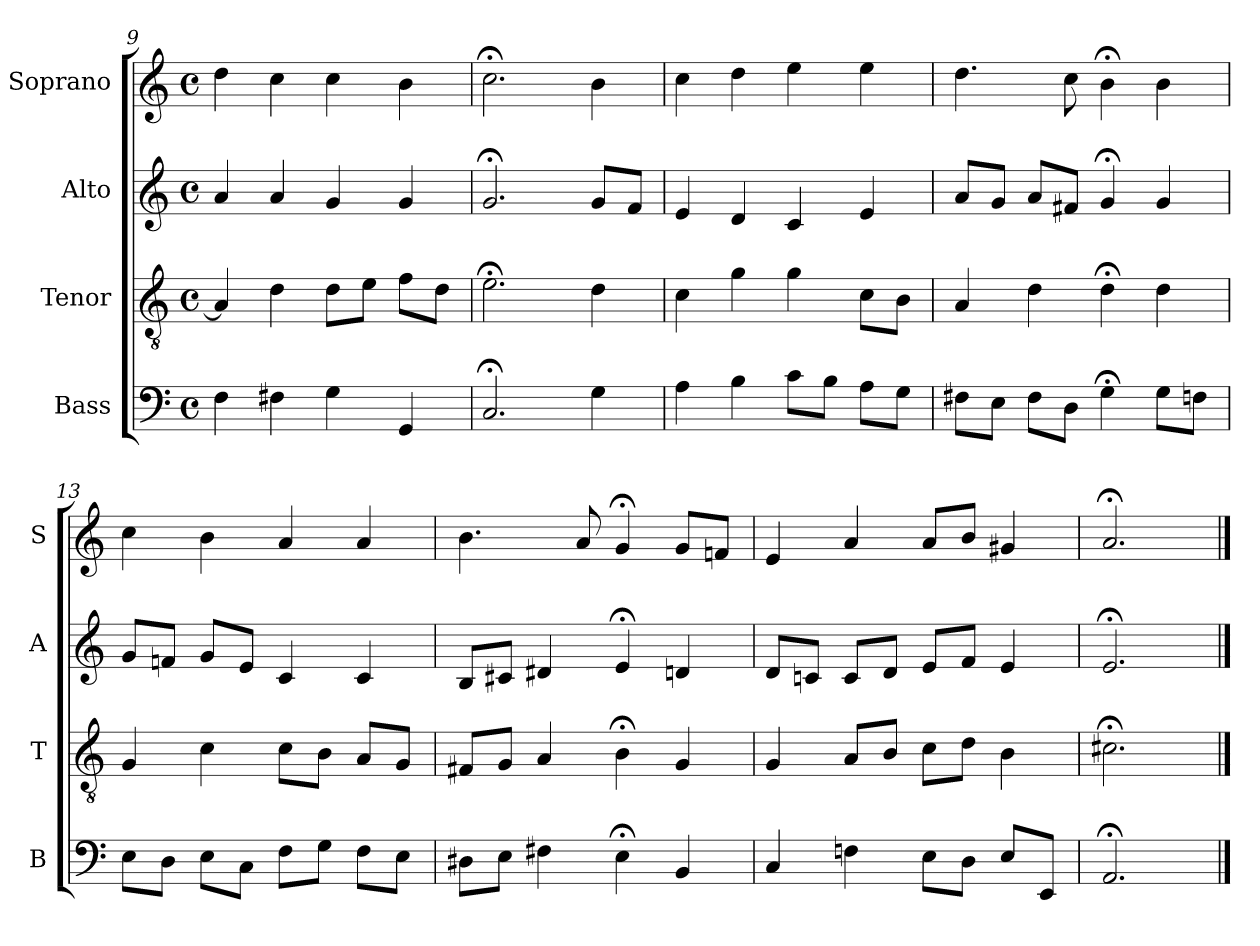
**kern	**kern	**kern	**kern
*part4	*part3	*part2	*part1
*staff4	*staff3	*staff2	*staff1
*I"Bass	*I"Tenor	*I"Alto	*I"Soprano
*I'B	*I'T	*I'A	*I'S
*clefF4	*clefGv2	*clefG2	*clefG2
*k[]	*k[]	*k[]	*k[]
*a:	*a:	*a:	*a:
*M4/4	*M4/4	*M4/4	*M4/4
*met(c)	*met(c)	*met(c)	*met(c)
=9	=9	=9	=9
4F	4A]	4a	4dd
4F#X	4d	4a	4cc
4G	8dL	4g	4cc
.	8eJ	.	.
4GG	8fL	4g	4b
.	8dJ	.	.
=10	=10	=10	=10
2.C;<	2.e;<	2.g;<	2.cc;<
4G	4d	8gL	4b
.	.	8fJ	.
=11	=11	=11	=11
4A	4c	4e	4cc
4B	4g	4d	4dd
8cL	4g	4c	4ee
8BJ	.	.	.
8AL	8cL	4e	4ee
8GJ	8BJ	.	.
=12	=12	=12	=12
8F#XL	4A	8aL	4.dd
8EJ	.	8gJ	.
8F#L	4d	8aL	.
8DJ	.	8f#XJ	8cc
4G;<	4d;<	4g;<	4b;<
8GL	4d	4g	4b
8FnJ	.	.	.
=13	=13	=13	=13
8EL	4G	8gL	4cc
8DJ	.	8fnJ	.
8EL	4c	8gL	4b
8CJ	.	8eJ	.
8FL	8cL	4c	4a
8GJ	8BJ	.	.
8FL	8AL	4c	4a
8EJ	8GJ	.	.
=14	=14	=14	=14
8D#XL	8F#XL	8BL	4.b
8EJ	8GJ	8c#XJ	.
4F#X	4A	4d#X	.
.	.	.	8a
4E;<	4B;<	4e;<	4g;<
4BB	4G	4dn	8gL
.	.	.	8fnJ
=15	=15	=15	=15
4C	4G	8dL	4e
.	.	8cnJ	.
4Fn	8AL	8cL	4a
.	8BJ	8dJ	.
8EiL	8ciL	8eiL	8aiL
8DJ	8dJ	8fJ	8bJ
8EL	4B	4e	4g#X
8EEJ	.	.	.
=16	=16	=16	=16
2.AA;<	2.c#X;<	2.e;<	2.a;<
==	==	==	==
*-	*-	*-	*-
